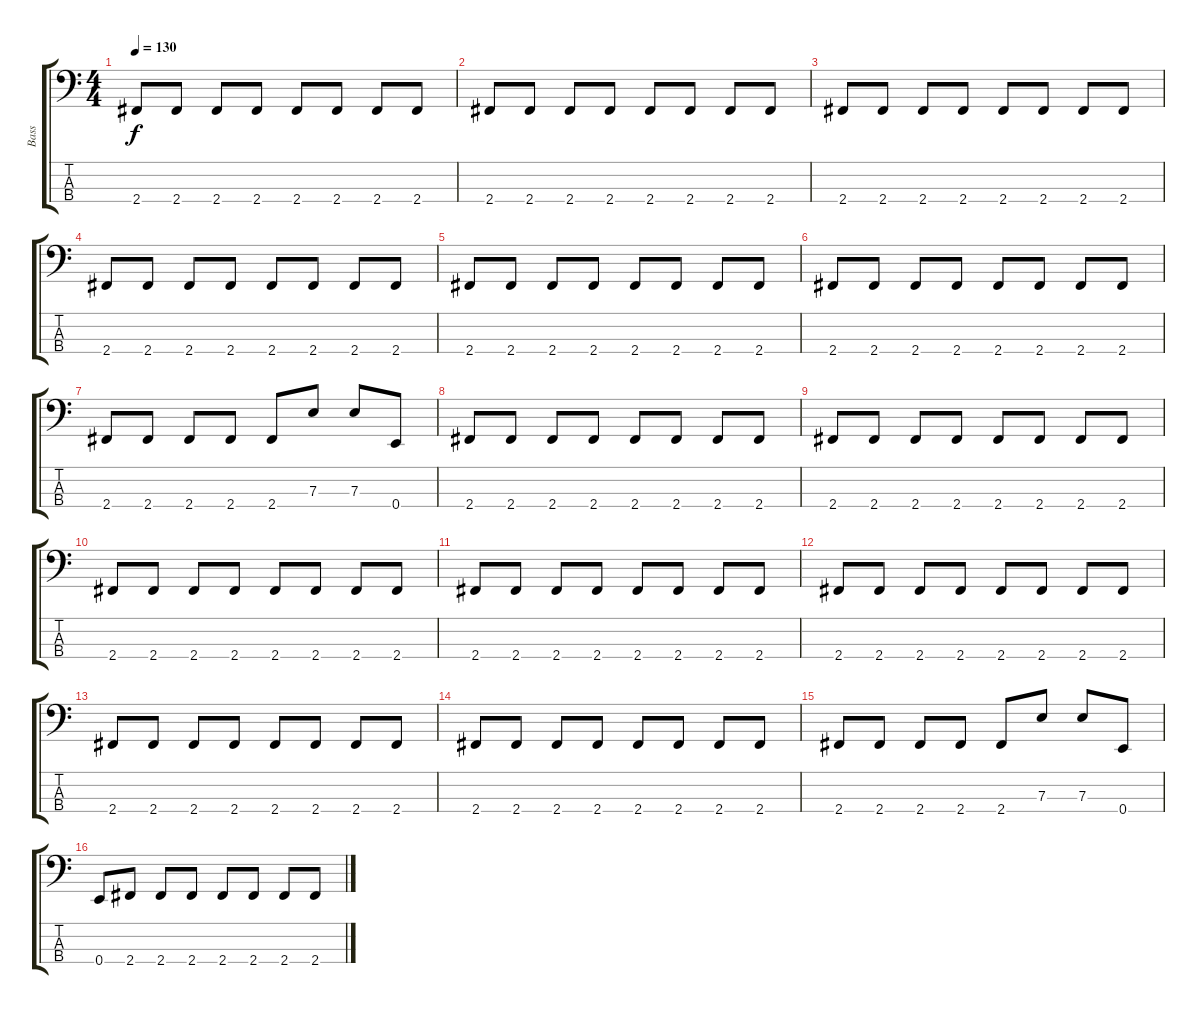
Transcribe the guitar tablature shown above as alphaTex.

\track ("Bass" "Bass") {instrument electricbasspick}
\staff {score tabs}
\tuning (G2 D2 A1 E1) {hide}
\ts (4 4)
\tempo 130
\clef f4
\ks c
2.4.8{dy f} 2.4.8 2.4.8 2.4.8 2.4.8 2.4.8 2.4.8 2.4.8 |
2.4.8 2.4.8 2.4.8 2.4.8 2.4.8 2.4.8 2.4.8 2.4.8 |
2.4.8 2.4.8 2.4.8 2.4.8 2.4.8 2.4.8 2.4.8 2.4.8 |
2.4.8 2.4.8 2.4.8 2.4.8 2.4.8 2.4.8 2.4.8 2.4.8 |
2.4.8 2.4.8 2.4.8 2.4.8 2.4.8 2.4.8 2.4.8 2.4.8 |
2.4.8 2.4.8 2.4.8 2.4.8 2.4.8 2.4.8 2.4.8 2.4.8 |
2.4.8 2.4.8 2.4.8 2.4.8 2.4.8 7.3.8 7.3.8 0.4.8 |
2.4.8 2.4.8 2.4.8 2.4.8 2.4.8 2.4.8 2.4.8 2.4.8 |
2.4.8 2.4.8 2.4.8 2.4.8 2.4.8 2.4.8 2.4.8 2.4.8 |
2.4.8 2.4.8 2.4.8 2.4.8 2.4.8 2.4.8 2.4.8 2.4.8 |
2.4.8 2.4.8 2.4.8 2.4.8 2.4.8 2.4.8 2.4.8 2.4.8 |
2.4.8 2.4.8 2.4.8 2.4.8 2.4.8 2.4.8 2.4.8 2.4.8 |
2.4.8 2.4.8 2.4.8 2.4.8 2.4.8 2.4.8 2.4.8 2.4.8 |
2.4.8 2.4.8 2.4.8 2.4.8 2.4.8 2.4.8 2.4.8 2.4.8 |
2.4.8 2.4.8 2.4.8 2.4.8 2.4.8 7.3.8 7.3.8 0.4.8 |
0.4.8 2.4.8 2.4.8 2.4.8 2.4.8 2.4.8 2.4.8 2.4.8
